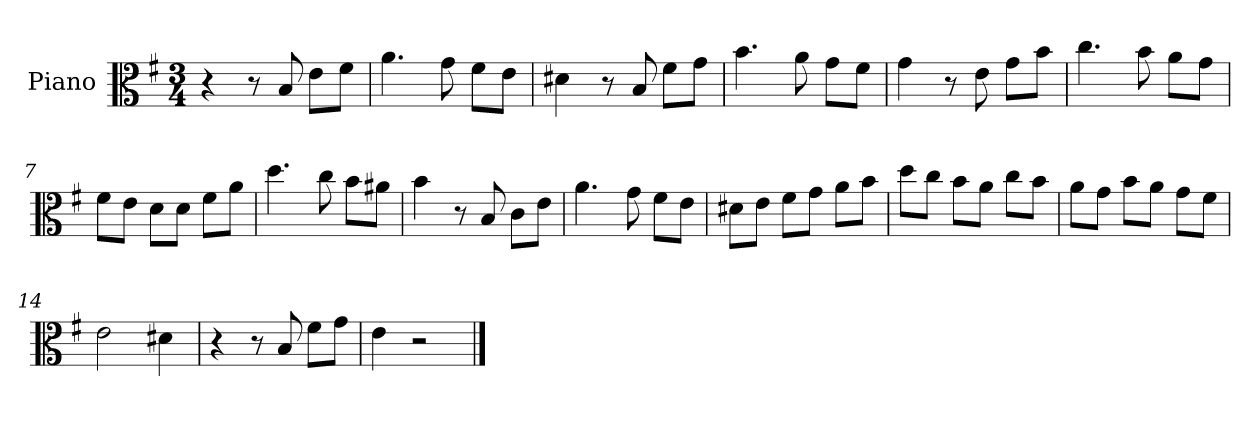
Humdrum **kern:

**kern
*part1
*staff1
*I"Piano
*I'Pno
*clefC3
*k[f#]
*M3/4
=1
4r
8r
8B/
8e\L
8f#\J
=2
4.a\
8g\
8f#\L
8e\J
=3
4d#X\
8r
8B/
8f#\L
8g\J
=4
4.b\
8a\
8g\L
8f#\J
=5
4g\
8r
8e\
8g\L
8b\J
=6
4.cc\
8b\
8a\L
8g\J
=7
8f#\L
8e\J
8d\L
8d\J
8f#\L
8a\J
=8
4.dd\
8cc\
8b\L
8a#X\J
=9
4b\
8r
8B/
8c\L
8e\J
=10
4.a\
8g\
8f#\L
8e\J
=11
8d#X\L
8e\J
8f#\L
8g\J
8a\L
8b\J
=12
8dd\L
8cc\J
8b\L
8a\J
8cc\L
8b\J
=13
8a\L
8g\J
8b\L
8a\J
8g\L
8f#\J
=14
2e\
4d#X\
=15
4r
8r
8B/
8f#\L
8g\J
=16
4e\
2r
==
*-
